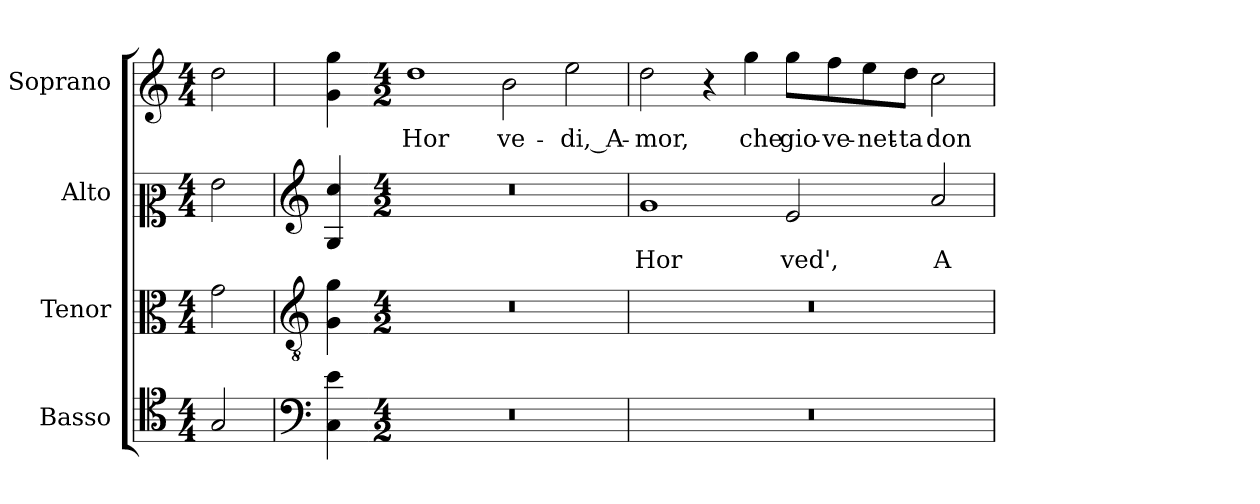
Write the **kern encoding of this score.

**kern	**kern	**kern	**text	**kern	**text
*part4	*part3	*part2	*part2	*part1	*part1
*staff4	*staff3	*staff2	*staff2	*staff1	*staff1
*I"Basso	*I"Tenor	*I"Alto	*	*I"Soprano	*
*	*I'T.	*I'A.	*	*I'Sop.	*
!!LO:PB:g=z
*clefC4	*clefC3	*clefC2	*	*clefG2	*
*	*ITrd7c12	*	*	*	*
*k[]	*k[]	*k[]	*	*k[]	*
*C:	*C:	*C:	*	*C:	*
*M4/4	*M4/4	*M4/4	*	*M4/4	*
=1	=1	=1	=1	=1	=1
!LO:N:head=open	!LO:N:head=open	!LO:N:head=open	!	!LO:N:head=open	!
2Gi/	2Gi\	2gi\	.	2ddi\	.
=2	=2	=2	=2	=2	=2
*clefF4	*clefGv2	*clefG2	*	*	*
4Ci\ 4ei	4GGi\ 4Gi	4Gi/ 4cci	.	4gi\ 4ggi	.
=3-	=3-	=3-	=3-	=3-	=3-
*M4/2	*M4/2	*M4/2	*	*M4/2	*
!LO:N:vis=1	!LO:N:vis=1	!LO:N:vis=1	!	!	!
!	!	!	!	!	!LO:LY:b:color=#000000
0r	0r	0r	.	1ddi	Hor
!	!	!	!	!	!LO:LY:b:color=#000000
.	.	.	.	2bi\	ve-
!	!	!	!	!	!LO:LY:b:color=#000000
.	.	.	.	2eei\	-di,_A-
=4	=4	=4	=4	=4	=4
!LO:N:vis=1	!LO:N:vis=1	!	!	!	!
!	!	!	!LO:LY:b:color=#000000	!	!
!	!	!	!	!	!LO:LY:b:color=#000000
0r	0r	1gi	Hor	2ddi\	-mor,
.	.	.	.	4r	.
!	!	!	!	!	!LO:LY:b:color=#000000
.	.	.	.	4ggi\	che
!	!	!	!LO:LY:b:color=#000000	!	!
!	!	!	!	!	!LO:LY:b:color=#000000
.	.	2ei/	ved',	8ggi\L	gio-
!	!	!	!	!	!LO:LY:b:color=#000000
.	.	.	.	8ffi\	-ve-
!	!	!	!	!	!LO:LY:b:color=#000000
.	.	.	.	8eei\	-net-
!	!	!	!	!	!LO:LY:b:color=#000000
.	.	.	.	8ddi\J	-ta
!	!	!	!LO:LY:b:color=#000000	!	!
!	!	!	!	!	!LO:LY:b:color=#000000
.	.	2ai/	A-	2cci\	don-
=	=	=	=	=	=
*-	*-	*-	*-	*-	*-
